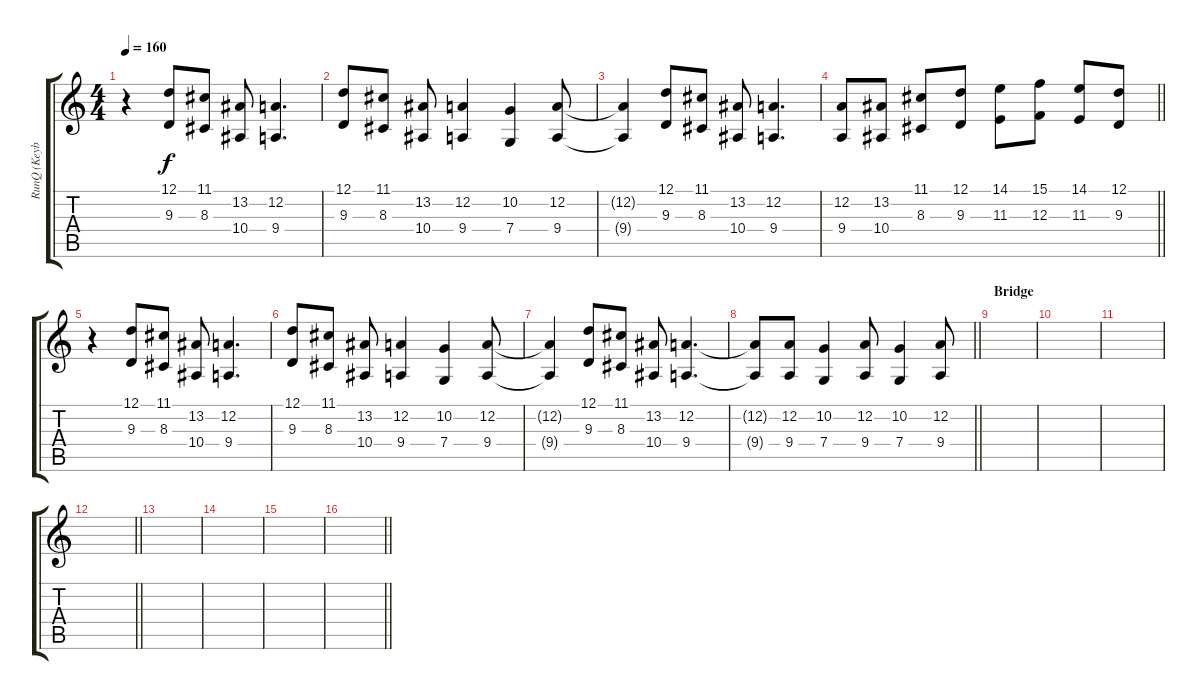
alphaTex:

\track ("RunQ (Keyboard)" "RunQ (Keyb") {instrument koto}
\staff {score tabs}
\tuning (D4 A3 F3 C3 G2 C2) {hide}
\ts (4 4)
\section ("" "")
\tempo 160
\clef g2
\ks c
r.4{dy f volume 8} (12.1 9.3).8 (11.1 8.3).8 (13.2 10.4).8 (12.2 9.4).4{d} |
(12.1 9.3).8 (11.1 8.3).8 (13.2 10.4).8 (12.2 9.4).4 (10.2 7.4).4 (12.2 9.4).8 |
(12.2{t} 9.4{t}).4 (12.1 9.3).8 (11.1 8.3).8 (13.2 10.4).8 (12.2 9.4).4{d} |
\barLineRight lightlight
(12.2 9.4).8 (13.2 10.4).8 (11.1 8.3).8 (12.1 9.3).8 (14.1 11.3).8 (15.1 12.3).8 (14.1 11.3).8 (12.1 9.3).8 |
\section ("" "")
r.4 (12.1 9.3).8 (11.1 8.3).8 (13.2 10.4).8 (12.2 9.4).4{d} |
(12.1 9.3).8 (11.1 8.3).8 (13.2 10.4).8 (12.2 9.4).4 (10.2 7.4).4 (12.2 9.4).8 |
(12.2{t} 9.4{t}).4 (12.1 9.3).8 (11.1 8.3).8 (13.2 10.4).8 (12.2 9.4).4{d} |
\barLineRight lightlight
(12.2{t} 9.4{t}).8 (12.2 9.4).8 (10.2 7.4).4 (12.2 9.4).8 (10.2 7.4).4 (12.2 9.4).8 |
\section ("" "Bridge")
|
|
|
\barLineRight lightlight
|
\section ("" "")
|
|
|
\barLineRight lightlight
